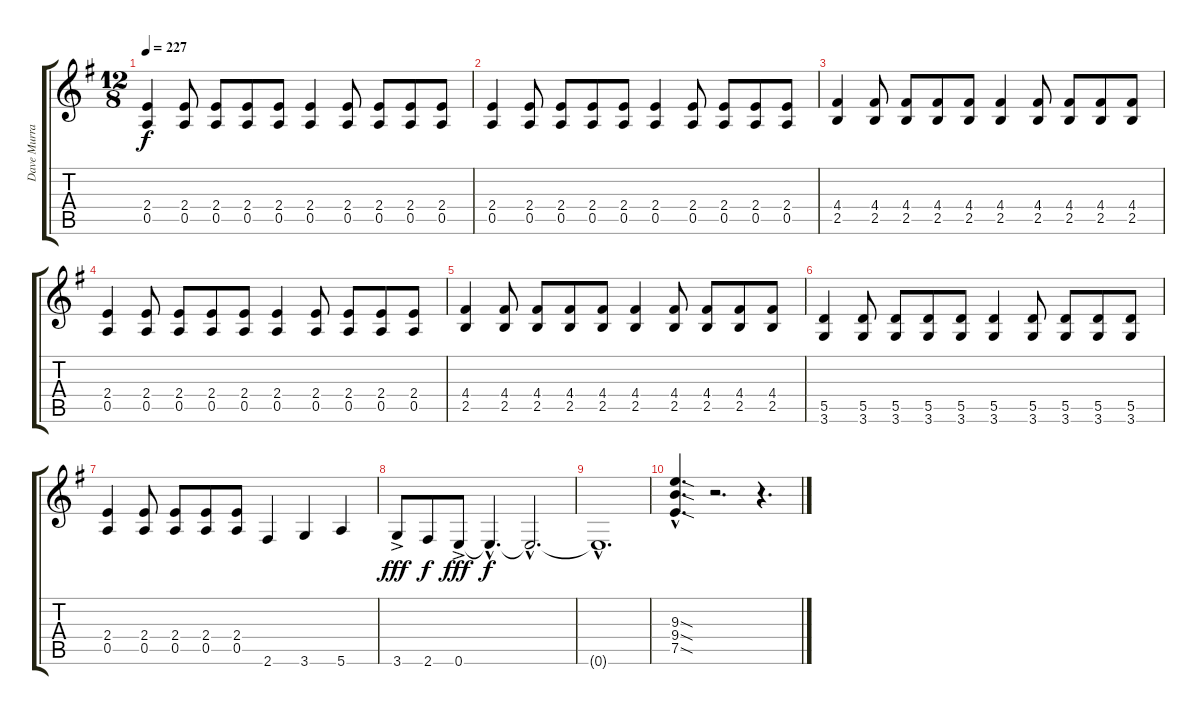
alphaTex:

\track ("Dave Murray" "Dave Murra") {instrument distortionguitar}
\staff {score tabs}
\tuning (E4 B3 G3 D3 A2 E2) {hide}
\ts (12 8)
\tempo 227
\clef g2
\ks g
(2.4 0.5).4{dy f} (2.4 0.5).8 (2.4 0.5).8 (2.4 0.5).8 (2.4 0.5).8 (2.4 0.5).4 (2.4 0.5).8 (2.4 0.5).8 (2.4 0.5).8 (2.4 0.5).8 |
(2.4 0.5).4 (2.4 0.5).8 (2.4 0.5).8 (2.4 0.5).8 (2.4 0.5).8 (2.4 0.5).4 (2.4 0.5).8 (2.4 0.5).8 (2.4 0.5).8 (2.4 0.5).8 |
(4.4 2.5).4 (4.4 2.5).8 (4.4 2.5).8 (4.4 2.5).8 (4.4 2.5).8 (4.4 2.5).4 (4.4 2.5).8 (4.4 2.5).8 (4.4 2.5).8 (4.4 2.5).8 |
(2.4 0.5).4 (2.4 0.5).8 (2.4 0.5).8 (2.4 0.5).8 (2.4 0.5).8 (2.4 0.5).4 (2.4 0.5).8 (2.4 0.5).8 (2.4 0.5).8 (2.4 0.5).8 |
(4.4 2.5).4 (4.4 2.5).8 (4.4 2.5).8 (4.4 2.5).8 (4.4 2.5).8 (4.4 2.5).4 (4.4 2.5).8 (4.4 2.5).8 (4.4 2.5).8 (4.4 2.5).8 |
(5.5 3.6).4 (5.5 3.6).8 (5.5 3.6).8 (5.5 3.6).8 (5.5 3.6).8 (5.5 3.6).4 (5.5 3.6).8 (5.5 3.6).8 (5.5 3.6).8 (5.5 3.6).8 |
(2.4 0.5).4 (2.4 0.5).8 (2.4 0.5).8 (2.4 0.5).8 (2.4 0.5).8 2.6.4 3.6.4 5.6.4 |
3.6{ac}.8{dy fff} 2.6.8{dy f} 0.6{ac}.8{dy fff} 0.6{hac t}.4{d dy f} 0.6{hac t}.2{d} |
0.6{hac t}.1{d} |
(9.3{sod hac} 9.4{sod hac} 7.5{sod hac}).4{d} r.2{d} r.4{d}
